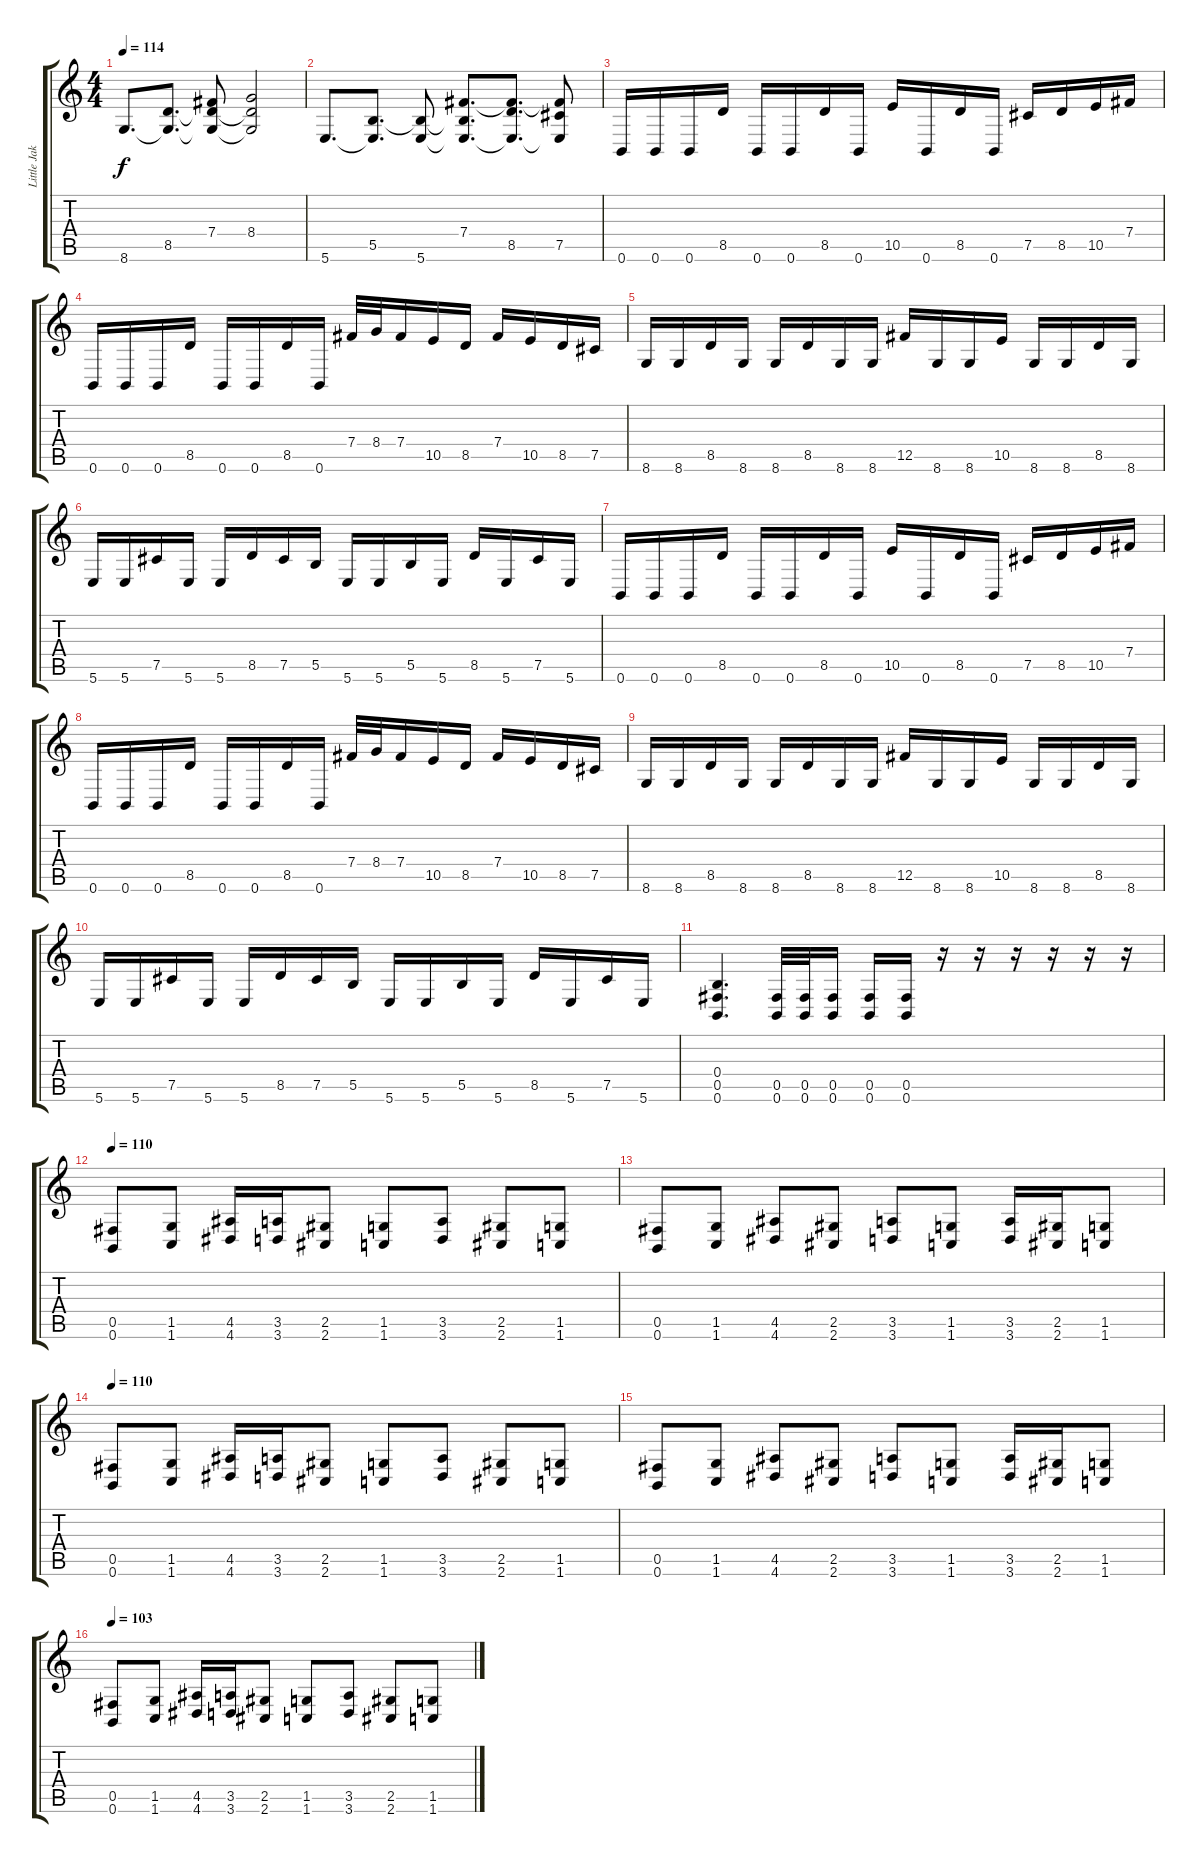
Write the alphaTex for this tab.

\track ("Little Jake" "Little Jak") {instrument distortionguitar}
\staff {score tabs}
\tuning (Db4 Ab3 E3 B2 Gb2 B1) {hide}
\ts (4 4)
\tempo 114
\clef g2
\ks c
8.6.8{d dy f} (8.5 8.6{t}).8{d} (7.4 8.5{t} 8.6{t}).8 (8.4 8.5{t} 8.6{t}).2 |
5.6.8{d} (5.5 5.6{t}).8{d} (5.5{t} 5.6).8 (7.4 5.5{t} 5.6{t}).8{d} (7.4{t} 8.5 5.6{t}).8{d} (7.4{t} 7.5 5.6{t}).8 |
0.6.16 0.6.16 0.6.16 8.5.16 0.6.16 0.6.16 8.5.16 0.6.16 10.5.16 0.6.16 8.5.16 0.6.16 7.5.16 8.5.16 10.5.16 7.4.16 |
0.6.16 0.6.16 0.6.16 8.5.16 0.6.16 0.6.16 8.5.16 0.6.16 7.4.32 8.4.32 7.4.16 10.5.16 8.5.16 7.4.16 10.5.16 8.5.16 7.5.16 |
8.6.16 8.6.16 8.5.16 8.6.16 8.6.16 8.5.16 8.6.16 8.6.16 12.5.16 8.6.16 8.6.16 10.5.16 8.6.16 8.6.16 8.5.16 8.6.16 |
5.6.16 5.6.16 7.5.16 5.6.16 5.6.16 8.5.16 7.5.16 5.5.16 5.6.16 5.6.16 5.5.16 5.6.16 8.5.16 5.6.16 7.5.16 5.6.16 |
0.6.16 0.6.16 0.6.16 8.5.16 0.6.16 0.6.16 8.5.16 0.6.16 10.5.16 0.6.16 8.5.16 0.6.16 7.5.16 8.5.16 10.5.16 7.4.16 |
0.6.16 0.6.16 0.6.16 8.5.16 0.6.16 0.6.16 8.5.16 0.6.16 7.4.32 8.4.32 7.4.16 10.5.16 8.5.16 7.4.16 10.5.16 8.5.16 7.5.16 |
8.6.16 8.6.16 8.5.16 8.6.16 8.6.16 8.5.16 8.6.16 8.6.16 12.5.16 8.6.16 8.6.16 10.5.16 8.6.16 8.6.16 8.5.16 8.6.16 |
5.6.16 5.6.16 7.5.16 5.6.16 5.6.16 8.5.16 7.5.16 5.5.16 5.6.16 5.6.16 5.5.16 5.6.16 8.5.16 5.6.16 7.5.16 5.6.16 |
(0.4 0.5 0.6).4{d} (0.5 0.6).32 (0.5 0.6).32 (0.5 0.6).16 (0.5 0.6).16 (0.5 0.6).16 r.16 r.16 r.16 r.16 r.16 r.16 |
\tempo 110
(0.5 0.6).8 (1.5 1.6).8 (4.5 4.6).16 (3.5 3.6).16 (2.5 2.6).8 (1.5 1.6).8 (3.5 3.6).8 (2.5 2.6).8 (1.5 1.6).8 |
(0.5 0.6).8 (1.5 1.6).8 (4.5 4.6).8 (2.5 2.6).8 (3.5 3.6).8 (1.5 1.6).8 (3.5 3.6).16 (2.5 2.6).16 (1.5 1.6).8 |
\tempo 110
(0.5 0.6).8 (1.5 1.6).8 (4.5 4.6).16 (3.5 3.6).16 (2.5 2.6).8 (1.5 1.6).8 (3.5 3.6).8 (2.5 2.6).8 (1.5 1.6).8 |
(0.5 0.6).8 (1.5 1.6).8 (4.5 4.6).8 (2.5 2.6).8 (3.5 3.6).8 (1.5 1.6).8 (3.5 3.6).16 (2.5 2.6).16 (1.5 1.6).8 |
\tempo 103
(0.5 0.6).8 (1.5 1.6).8 (4.5 4.6).16 (3.5 3.6).16 (2.5 2.6).8 (1.5 1.6).8 (3.5 3.6).8 (2.5 2.6).8 (1.5 1.6).8
